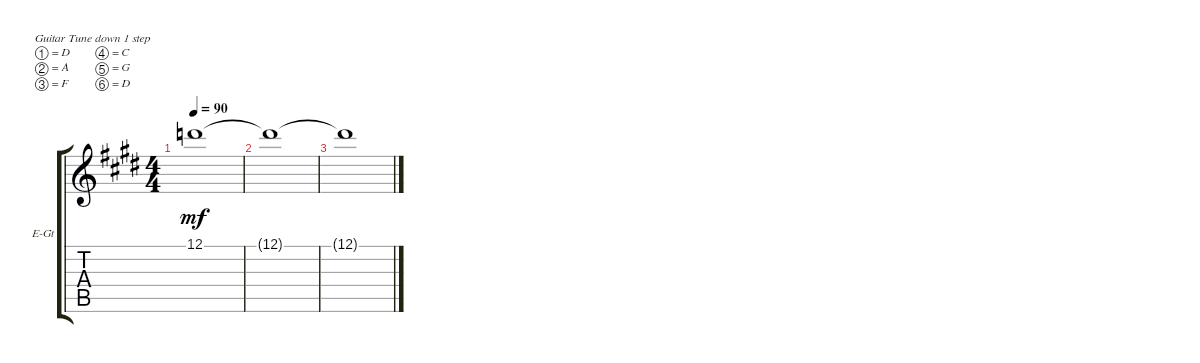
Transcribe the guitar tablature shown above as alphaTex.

\defaultSystemsLayout 4
\bracketExtendMode groupsimilarinstruments
\firstSystemTrackNameOrientation horizontal
\otherSystemsTrackNameOrientation horizontal
\track ("Electric Guitar" "E-Gt") {instrument distortionguitar}
\staff {score tabs}
\tuning (D4 A3 F3 C3 G2 D2)
\ts (4 4)
\tempo 90
\clef g2
\ks e
12.1{t}.1{dy mf} |
12.1{t}.1 |
12.1{t}.1
